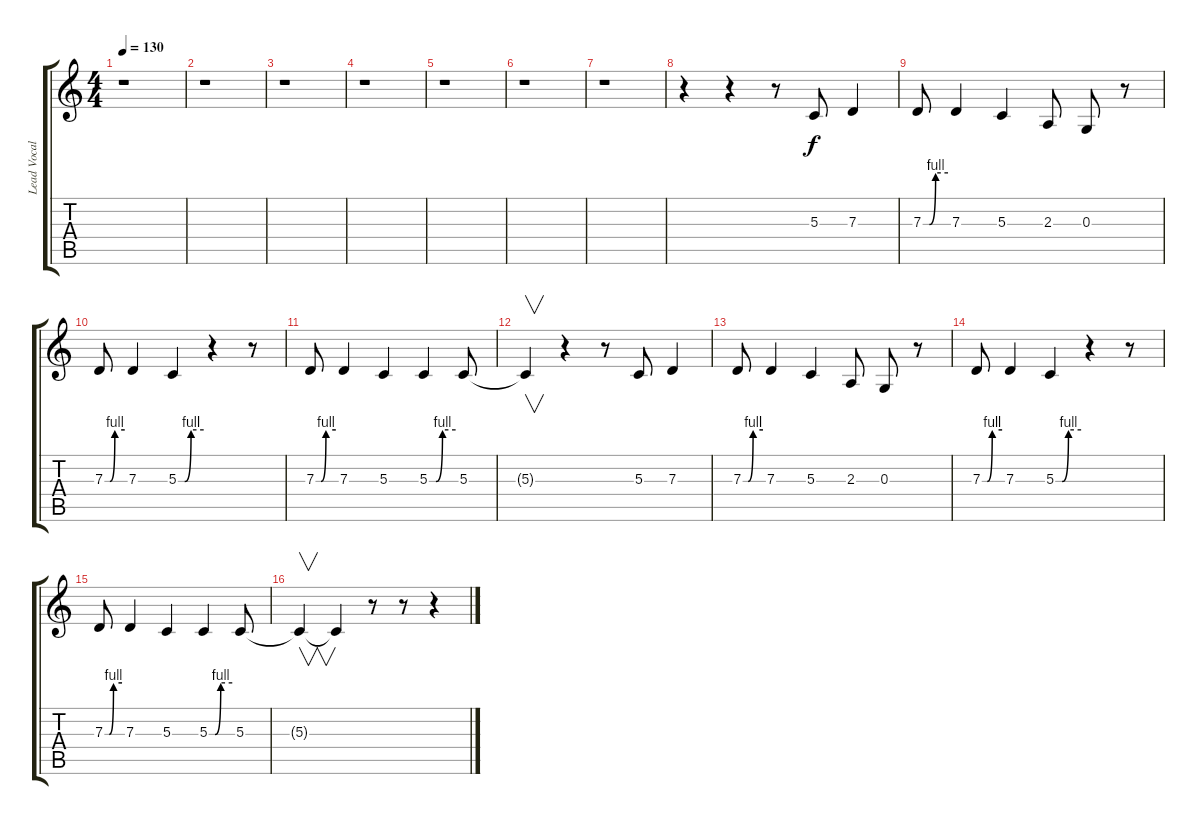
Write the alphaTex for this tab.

\track ("Lead Vocal" "Lead Vocal") {instrument lead2sawtooth}
\staff {score tabs}
\tuning (E4 B3 G3 D3 A2 E2) {hide}
\ts (4 4)
\tempo 130
\clef g2
\ks c
r.1{dy f instrument lead2sawtooth} |
r.1 |
r.1 |
r.1 |
r.1 |
r.1 |
r.1 |
r.4 r.4 r.8 5.3.8 7.3.4 |
7.3{be (custom 0 0 15 0 30 4 60 4)}.8 7.3.4 5.3.4 2.3.8 0.3.8 r.8 |
7.3{be (custom 0 0 15 0 30 4 60 4)}.8 7.3.4 5.3{be (custom 0 0 15 0 30 4 60 4)}.4 r.4 r.8 |
7.3{be (custom 0 0 15 0 30 4 60 4)}.8 7.3.4 5.3.4 5.3{be (custom 0 0 15 0 30 4 60 4)}.4 5.3.8 |
5.3{t}.4{v} r.4 r.8 5.3.8 7.3.4 |
7.3{be (custom 0 0 15 0 30 4 60 4)}.8 7.3.4 5.3.4 2.3.8 0.3.8 r.8 |
7.3{be (custom 0 0 15 0 30 4 60 4)}.8 7.3.4 5.3{be (custom 0 0 15 0 30 4 60 4)}.4 r.4 r.8 |
7.3{be (custom 0 0 15 0 30 4 60 4)}.8 7.3.4 5.3.4 5.3{be (custom 0 0 15 0 30 4 60 4)}.4 5.3.8 |
5.3{t}.4{v} 5.3{t}.4 r.8 r.8 r.4
